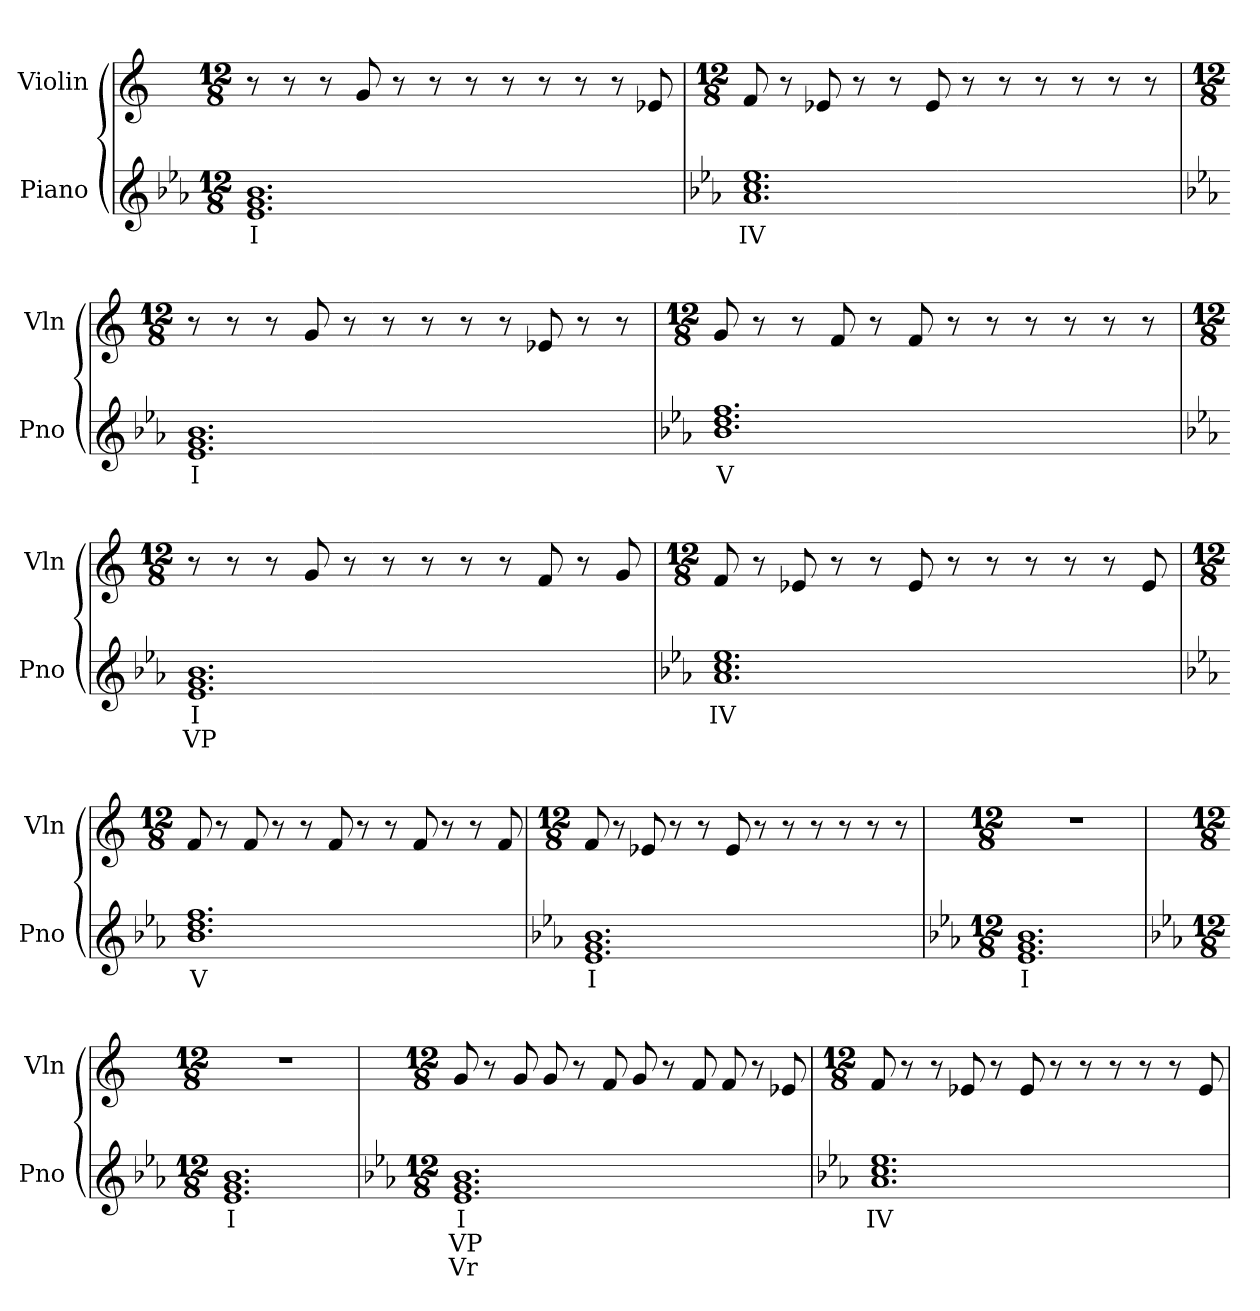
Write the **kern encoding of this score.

**kern	**text	**text	**text	**kern
*part2	*part2	*part2	*part2	*part1
*staff2	*staff2	*staff2	*staff2	*staff1
*I"Piano	*	*	*	*I"Violin
*I'Pno	*	*	*	*I'Vln
*k[b-e-a-]	*	*	*	*
*E-:	*	*	*	*
*M12/8	*	*	*	*M12/8
=	=	=	=	=
1.e- 1.g 1.b-	I	.	.	8r
.	.	.	.	8r
.	.	.	.	8r
.	.	.	.	8g
.	.	.	.	8r
.	.	.	.	8r
.	.	.	.	8r
.	.	.	.	8r
.	.	.	.	8r
.	.	.	.	8r
.	.	.	.	8r
.	.	.	.	8e-X
=	=	=	=	=
*k[b-e-a-]	*	*	*	*
*E-:	*	*	*	*
*	*	*	*	*M12/8
1.a- 1.cc 1.ee-	IV	.	.	8f
.	.	.	.	8r
.	.	.	.	8e-X
.	.	.	.	8r
.	.	.	.	8r
.	.	.	.	8e-
.	.	.	.	8r
.	.	.	.	8r
.	.	.	.	8r
.	.	.	.	8r
.	.	.	.	8r
.	.	.	.	8r
=	=	=	=	=
*k[b-e-a-]	*	*	*	*
*E-:	*	*	*	*
*	*	*	*	*M12/8
1.e- 1.g 1.b-	I	.	.	8r
.	.	.	.	8r
.	.	.	.	8r
.	.	.	.	8g
.	.	.	.	8r
.	.	.	.	8r
.	.	.	.	8r
.	.	.	.	8r
.	.	.	.	8r
.	.	.	.	8e-X
.	.	.	.	8r
.	.	.	.	8r
=	=	=	=	=
*k[b-e-a-]	*	*	*	*
*E-:	*	*	*	*
*	*	*	*	*M12/8
1.b- 1.dd 1.ff	V	.	.	8g
.	.	.	.	8r
.	.	.	.	8r
.	.	.	.	8f
.	.	.	.	8r
.	.	.	.	8f
.	.	.	.	8r
.	.	.	.	8r
.	.	.	.	8r
.	.	.	.	8r
.	.	.	.	8r
.	.	.	.	8r
=	=	=	=	=
*k[b-e-a-]	*	*	*	*
*E-:	*	*	*	*
*	*	*	*	*M12/8
1.e- 1.g 1.b-	I	VP	.	8r
.	.	.	.	8r
.	.	.	.	8r
.	.	.	.	8g
.	.	.	.	8r
.	.	.	.	8r
.	.	.	.	8r
.	.	.	.	8r
.	.	.	.	8r
.	.	.	.	8f
.	.	.	.	8r
.	.	.	.	8g
=	=	=	=	=
*k[b-e-a-]	*	*	*	*
*E-:	*	*	*	*
*	*	*	*	*M12/8
1.a- 1.cc 1.ee-	IV	.	.	8f
.	.	.	.	8r
.	.	.	.	8e-X
.	.	.	.	8r
.	.	.	.	8r
.	.	.	.	8e-
.	.	.	.	8r
.	.	.	.	8r
.	.	.	.	8r
.	.	.	.	8r
.	.	.	.	8r
.	.	.	.	8e-
=	=	=	=	=
*k[b-e-a-]	*	*	*	*
*E-:	*	*	*	*
*	*	*	*	*M12/8
1.b- 1.dd 1.ff	V	.	.	8f
.	.	.	.	8r
.	.	.	.	8f
.	.	.	.	8r
.	.	.	.	8r
.	.	.	.	8f
.	.	.	.	8r
.	.	.	.	8r
.	.	.	.	8f
.	.	.	.	8r
.	.	.	.	8r
.	.	.	.	8f
=	=	=	=	=
*k[b-e-a-]	*	*	*	*
*E-:	*	*	*	*
*	*	*	*	*M12/8
1.e- 1.g 1.b-	I	.	.	8f
.	.	.	.	8r
.	.	.	.	8e-X
.	.	.	.	8r
.	.	.	.	8r
.	.	.	.	8e-
.	.	.	.	8r
.	.	.	.	8r
.	.	.	.	8r
.	.	.	.	8r
.	.	.	.	8r
.	.	.	.	8r
=	=	=	=	=
*k[b-e-a-]	*	*	*	*
*E-:	*	*	*	*
*M12/8	*	*	*	*M12/8
1.e- 1.g 1.b-	I	.	.	1.r
=	=	=	=	=
*k[b-e-a-]	*	*	*	*
*E-:	*	*	*	*
*M12/8	*	*	*	*M12/8
1.e- 1.g 1.b-	I	.	.	1.r
=	=	=	=	=
*k[b-e-a-]	*	*	*	*
*E-:	*	*	*	*
*M12/8	*	*	*	*M12/8
1.e- 1.g 1.b-	I	VP	Vr	8g
.	.	.	.	8r
.	.	.	.	8g
.	.	.	.	8g
.	.	.	.	8r
.	.	.	.	8f
.	.	.	.	8g
.	.	.	.	8r
.	.	.	.	8f
.	.	.	.	8f
.	.	.	.	8r
.	.	.	.	8e-X
=	=	=	=	=
*k[b-e-a-]	*	*	*	*
*E-:	*	*	*	*
*	*	*	*	*M12/8
1.a- 1.cc 1.ee-	IV	.	.	8f
.	.	.	.	8r
.	.	.	.	8r
.	.	.	.	8e-X
.	.	.	.	8r
.	.	.	.	8e-
.	.	.	.	8r
.	.	.	.	8r
.	.	.	.	8r
.	.	.	.	8r
.	.	.	.	8r
.	.	.	.	8e-
=	=	=	=	=
*-	*-	*-	*-	*-
